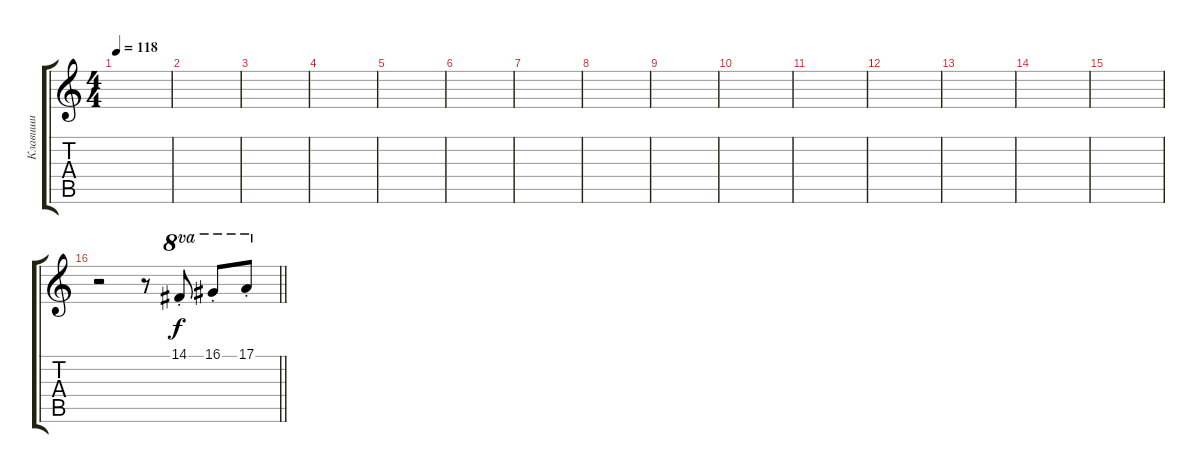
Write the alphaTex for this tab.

\track ("Клавиши" "Клавиши") {instrument synthbrass1}
\staff {score tabs}
\tuning (E4 B3 G3 D3 A2 E2) {hide}
\ts (4 4)
\tempo 118
\clef g2
\ks c
|
|
|
|
|
|
|
|
|
|
|
|
|
|
|
\barLineRight lightlight
r.2 r.8 14.1{st}.8{ot 8va} 16.1{st}.8{ot 8va} 17.1{st}.8{ot 8va}
